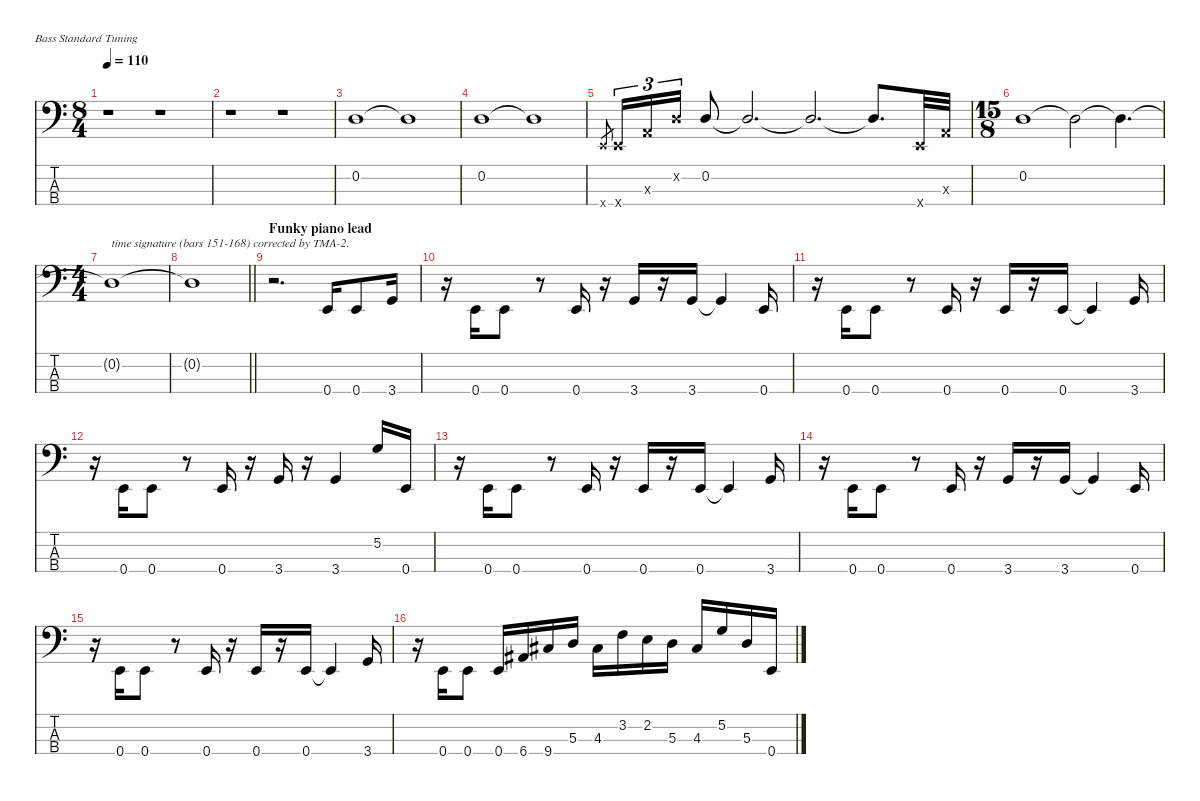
\defaultSystemsLayout 4
\hideDynamics
\bracketExtendMode nobrackets
\singleTrackTrackNamePolicy hidden
\multiTrackTrackNamePolicy hidden
\firstSystemTrackNameMode fullname
\firstSystemTrackNameOrientation horizontal
\otherSystemsTrackNameOrientation horizontal
\track ("Bass" "el.bs.") {instrument electricbassfinger}
\staff {score tabs}
\tuning (G2 D2 A1 E1)
\ts (8 4)
\tempo 110
\clef f4
\ks c
r.1{dy f beam Down} r.1{beam Down} |
r.1{beam Down} r.1{beam Down} |
0.2.1{beam Down} 0.2{t}.1{beam Down} |
0.2.1{beam Down} 0.2{t}.1{beam Down} |
0.4{x}.8{gr dy mf beam Up} 0.4{x}.16{tu (3 2) dy f beam Up} 0.3{x}.16{tu (3 2) beam Up} 0.2{x}.16{tu (3 2) beam Up} 0.2.8{beam Up} 0.2{t}.2{d beam Up} 0.2{t}.2{d beam Up} 0.2{t}.8{d beam Up} 0.4{x}.32{beam Up} 0.3{x}.32{beam Up} |
\ts (15 8)
\beaming (8 15)
0.2.1{beam Down} 0.2{t}.2{beam Down} 0.2{t}.4{d beam Down} |
\ts (4 4)
\beaming (8 2 2 2 2)
0.2{t}.1{txt "time signature (bars 151-168) corrected by TMA-2. " beam Down} |
\barLineRight lightlight
0.2{t}.1{beam Down} |
\section ("" "Funky piano lead")
r.2{d beam Down} 0.4.16{dy ff beam Up} 0.4.8{beam Up} 3.4.16{dy f beam Up} |
r.16{beam Down} 0.4.16{dy ff beam Up} 0.4.8{beam Up} r.8{beam Up} 0.4.16{beam Up} r.16{beam Up} 3.4.16{beam Up} r.16{beam Up} 3.4.16{beam Up} 3.4{t}.4{beam Up} 0.4.16{dy f beam Up} |
r.16{beam Down} 0.4.16{dy ff beam Up} 0.4.8{beam Up} r.8{beam Up} 0.4.16{beam Up} r.16{beam Up} 0.4.16{beam Up} r.16{beam Up} 0.4.16{beam Up} 0.4{t}.4{beam Up} 3.4.16{dy f beam Up} |
r.16{beam Down} 0.4.16{dy ff beam Up} 0.4.8{beam Up} r.8{beam Up} 0.4.16{beam Up} r.16{beam Up} 3.4.16{beam Up} r.16{beam Up} 3.4.4{beam Up} 5.2.16{beam Up} 0.4.16{dy f beam Up} |
r.16{beam Down} 0.4.16{dy ff beam Up} 0.4.8{beam Up} r.8{beam Up} 0.4.16{beam Up} r.16{beam Up} 0.4.16{beam Up} r.16{beam Up} 0.4.16{beam Up} 0.4{t}.4{beam Up} 3.4.16{dy f beam Up} |
r.16{beam Down} 0.4.16{dy ff beam Up} 0.4.8{beam Up} r.8{beam Up} 0.4.16{beam Up} r.16{beam Up} 3.4.16{beam Up} r.16{beam Up} 3.4.16{beam Up} 3.4{t}.4{beam Up} 0.4.16{dy f beam Up} |
r.16{beam Down} 0.4.16{dy ff beam Up} 0.4.8{beam Up} r.8{beam Up} 0.4.16{beam Up} r.16{beam Up} 0.4.16{beam Up} r.16{beam Up} 0.4.16{beam Up} 0.4{t}.4{beam Up} 3.4.16{dy f beam Up} |
r.16{beam Down} 0.4.16{dy ff beam Up} 0.4.8{beam Up} 0.4.16{beam Up} 6.4{acc #}.16{beam Up} 9.4{acc #}.16{beam Up} 5.3.16{beam Up} 4.3{acc #}.16{beam Down} 3.2.16{beam Down} 2.2.16{beam Down} 5.3.16{beam Down} 4.3{acc #}.16{beam Up} 5.2.16{dy f beam Up} 5.3.16{dy ff beam Up} 0.4.16{dy f beam Up}
